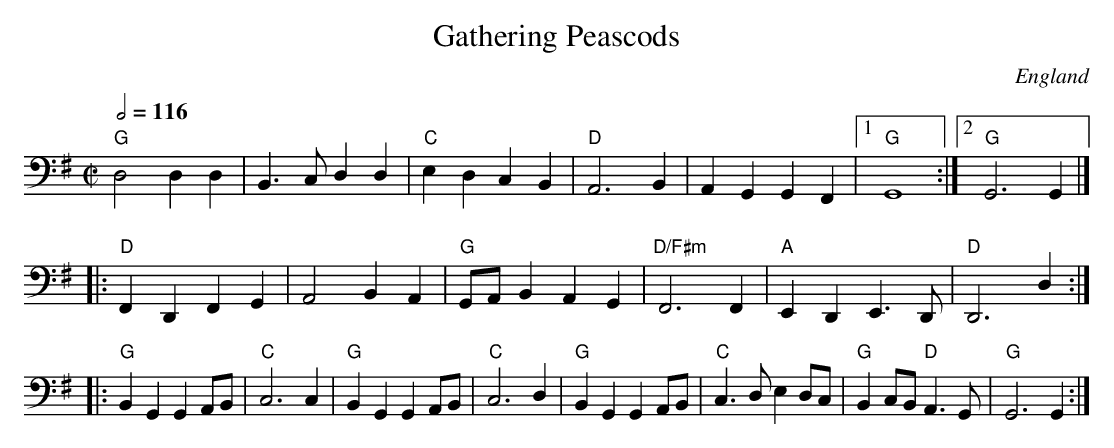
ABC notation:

X:1
T:Gathering Peascods
M:C|
O:England
K:G clef=bass middle=d
Q:1/2=116
"G" d4 d2 d2 | B3 c d2 d2 | "C" e2 d2 c2 B2 |\
   "D" A6 B2 | A2 G2 G2 F2 | [1 "G" G8 :| [2 "G" G6 G2 |]
|: "D" F2 D2 F2 G2 | A4 B2 A2 | "G" GA B2 A2 G2 |\
   "D/F#m" F6 F2 | "A" E2 D2 E3 D  | "D" D6 d2 :|
|: "G" B2 G2 G2 AB | "C" c6 c2 | "G" B2 G2 G2 AB | "C" c6 d2 |\
   "G" B2 G2 G2 AB | "C" c3 d e2 dc | "G" B2 cB "D" A3 G  | "G" G6 G2 :|
